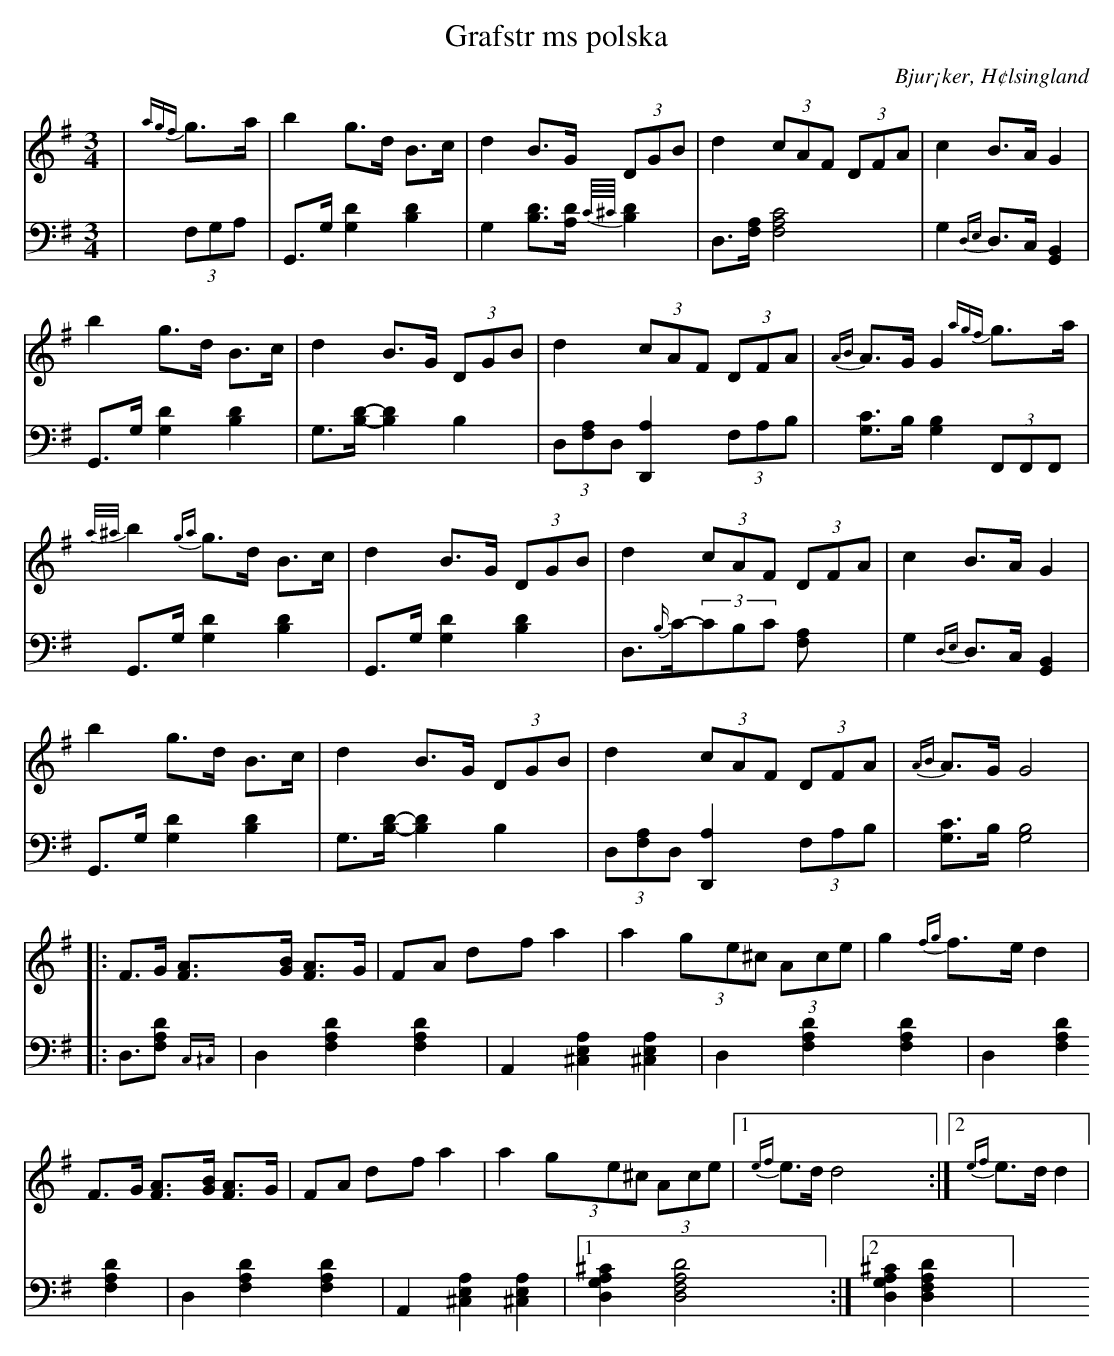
X:1
T: Grafstr ms polska
O: Bjur¡ker, H¢lsingland
M: 3/4
L: 1/8
K: G
V:1
V:2
V: 1
|{agf}g>a|b2 g>d B>c|d2 B>G (3DGB|d2 (3cAF (3DFA|c2 B>A G2|
b2 g>d B>c|d2 B>G (3DGB|d2 (3cAF (3DFA|{AB}A>G G2 {agf}g>a|
{a/^a/}b2 {ga}g>d B>c|d2 B>G (3DGB|d2 (3cAF (3DFA|c2 B>A G2|
b2 g>d B>c|d2 B>G (3DGB|d2 (3cAF (3DFA|{AB}A>G G4|
|:F>G [FA]>[GB] [FA]>G |FA df a2 |a2 (3ge^c (3Ace |g2 {fg}f>e d2 |
F>G [FA]>[GB] [FA]>G |FA df a2 |a2 (3ge^c (3Ace |1 {ef}e>d d4:|2 {ef}e>d d2|
V:2 clef=bass
|(3F,G,A, | G,,>G, [G,2D2] [B,2D2]|G,2 [B,D]>[A,D] {C//^C//}[B,D]2|D,>[F,A,] [F,4A,4C4]| G,2 {D,E,}D,>C, [G,,2B,,2]|
 G,,>G, [G,2D2] [B,2D2]|G,>[B,D]-[B,2D2] B,2|(3D,[F,A,]D, [D,,2A,2] (3F,A,B,| [G,C]>B, [G,2B,2](3F,,F,,F,,|
G,,>G, [G,2D2] [B,2D2]|G,,>G, [G,2D2] [B,2D2]|D,>{B,/}C-(3CB,C [F,2A,]| G,2 {D,E,}D,>C, [G,,2B,,2]|
 G,,>G, [G,2D2] [B,2D2]|G,>[B,D]-[B,2D2] B,2|(3D,[F,A,]D, [D,,2A,2] (3F,A,B,| [G,C]>B, [G,4B,4]|
|:D,>[F,2A,2D2] {C,^/C,/}|D,2 [F,2A,2D2] [F,2A,2D2]| A,,2 [^C,2E,2A,2] [^C,2E,2A,2]|D,2 [F,2A,2D2] [F,2A,2D2] |
D,2 [F,2A,2D2] [F,2A,2D2] | D,2 [F,2A,2D2] [F,2A,2D2] | A,,2 [^C,2E,2A,2] [^C,2E,2A,2]|1 [D,2G,2A,2^C2] [D,4F,4A,4D4]:|2 [D,2G,2A,2^C2] [D,2F,2A,2D2]|
